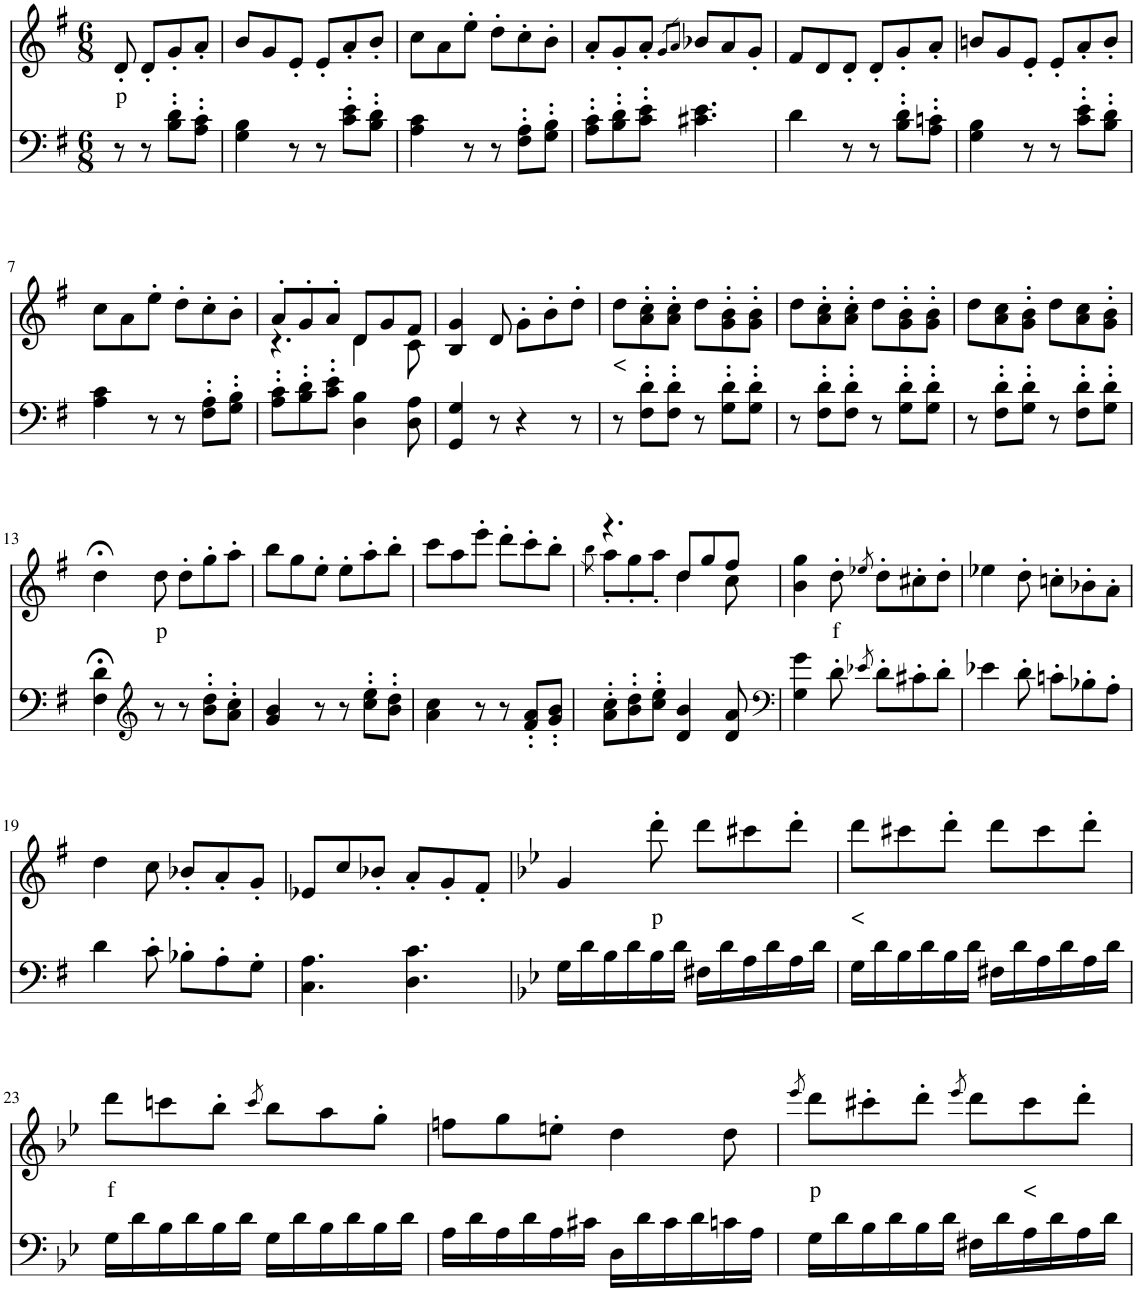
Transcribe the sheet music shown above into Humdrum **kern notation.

**kern	**kern	**text
*part2	*part1	*part1
*staff2	*staff1	*staff1
*I"Piano	*I"Piano	*
*I'Pno	*I'Pno	*
*clefF4	*clefG2	*
*k[f#]	*k[f#]	*
*G:	*G:	*
*M6/8	*M6/8	*
=1	=1	=1
!	!	!LO:LY:b
8r	8d'/	p
8r	8d'/L	.
8B\' 8d\'L	8g'/	.
8A\' 8c\'J	8a'/J	.
=2	=2	=2
4G\ 4B\	8b/L	.
.	8g/	.
8r	8e'/J	.
8r	8e'/L	.
8c\' 8e\'L	8a'/	.
8B\' 8d\'J	8b'/J	.
=3	=3	=3
4A\ 4c\	8cc\L	.
.	8a\	.
8r	8ee'\J	.
8r	8dd'\L	.
8F#\' 8A\'L	8cc'\	.
8G\' 8B\'J	8b'\J	.
=4	=4	=4
8A\' 8c\'L	8a'/L	.
8B\' 8d\'	8g'/	.
8c\' 8e\'J	8a'/J	.
.	8qg/L	.
.	8qa/J	.
4.c#X\ 4.e\	8b-X/L	.
.	8a/	.
.	8g'/J	.
=5	=5	=5
4d\	8f#/L	.
.	8d/	.
8r	8d'/J	.
8r	8d'/L	.
8B\' 8d\'L	8g'/	.
8A\' 8cn\'J	8a'/J	.
=6	=6	=6
4G\ 4B\	8bn/L	.
.	8g/	.
8r	8e'/J	.
8r	8e'/L	.
8c\' 8e\'L	8a'/	.
8B\' 8d\'J	8b'/J	.
!!LO:LB:g=z
=7	=7	=7
4A\ 4c\	8cc\L	.
.	8a\	.
8r	8ee'\J	.
8r	8dd'\L	.
8F#\' 8A\'L	8cc'\	.
8G\' 8B\'J	8b'\J	.
=8	=8	=8
*	*^	*
8A\' 8c\'L	8a'/L	4.r	.
8B\' 8d\'	8g'/	.	.
8c\' 8e\'J	8a'/J	.	.
4D\ 4B\	8d/L	4d\	.
.	8g/	.	.
8D\ 8A\	8f#/J	8c\	.
*	*v	*v	*
=9	=9	=9
4GG/ 4G/	4B/ 4g/	.
8r	8d/	.
4r	8g'\L	.
.	8b'\	.
8r	8dd'\J	.
=10	=10	=10
!	!	!LO:LY:b
8r	8dd\L	<
8F#\' 8d\'L	8a\' 8cc\'	.
8F#\' 8d\'J	8a\' 8cc\'J	.
8r	8dd\L	.
8G\' 8d\'L	8g\' 8b\'	.
8G\' 8d\'J	8g\' 8b\'J	.
=11	=11	=11
8r	8dd\L	.
8F#\' 8d\'L	8a\' 8cc\'	.
8F#\' 8d\'J	8a\' 8cc\'J	.
8r	8dd\L	.
8G\' 8d\'L	8g\' 8b\'	.
8G\' 8d\'J	8g\' 8b\'J	.
=12	=12	=12
8r	8dd\L	.
8F#\' 8d\'L	8a\ 8cc\	.
8G\' 8d\'J	8g\' 8b\'J	.
8r	8dd\L	.
8F#\' 8d\'L	8a\ 8cc\	.
8G\' 8d\'J	8g\' 8b\'J	.
!!LO:LB:g=z
=13	=13	=13
4F#\;< 4d\;<	4dd;<\	.
*clefG2	*	*
!	!	!LO:LY:b
8r	8dd\	p
8r	8dd'\L	.
8b\' 8dd\'L	8gg'\	.
8a\' 8cc\'J	8aa'\J	.
=14	=14	=14
4g/ 4b/	8bb\L	.
.	8gg\	.
8r	8ee'\J	.
8r	8ee'\L	.
8cc\' 8ee\'L	8aa'\	.
8b\' 8dd\'J	8bb'\J	.
=15	=15	=15
4a\ 4cc\	8ccc\L	.
.	8aa\	.
8r	8eee'\J	.
8r	8ddd'\L	.
8f#/' 8a/'L	8ccc'\	.
8g/' 8b/'J	8bb'\J	.
=16	=16	=16
*	*^	*
.	.	8qbb\	.
8a\' 8cc\'L	4.r	8aa'\L	.
8b\' 8dd\'	.	8gg'\	.
8cc\' 8ee\'J	.	8aa'\J	.
4d/ 4b/	8dd/L	4dd\	.
.	8gg/	.	.
8d/ 8a/	8ff#/J	8cc\	.
*	*v	*v	*
=17	=17	=17
*clefF4	*	*
4G\ 4g\	4b\ 4gg\	.
!	!	!LO:LY:b
8d'\	8dd'\	f
8qe-X/	8qee-X/	.
8d'\L	8dd'\L	.
8c#X'\	8cc#X'\	.
8d'\J	8dd'\J	.
=18	=18	=18
4e-X\	4ee-X\	.
8d'\	8dd'\	.
8cn'\L	8ccn'\L	.
8B-X'\	8b-X'\	.
8A'\J	8a'\J	.
!!LO:LB:g=z
=19	=19	=19
4d\	4dd\	.
8c'\	8cc\	.
8B-X'\L	8b-X'/L	.
8A'\	8a'/	.
8G'\J	8g'/J	.
=20	=20	=20
4.C\ 4.A\	8e-X/L	.
.	8cc/	.
.	8b-X'/J	.
4.D\ 4.c\	8a'/L	.
.	8g'/	.
.	8f#'/J	.
=21	=21	=21
*k[b-e-]	*k[b-e-]	*
*g:	*g:	*
16G\LL	4g/	.
16d\	.	.
16B-\	.	.
16d\	.	.
!	!	!LO:LY:b
16B-\	8ddd'\	p
16d\JJ	.	.
16F#X\LL	8ddd\L	.
16d\	.	.
16A\	8ccc#X\	.
16d\	.	.
16A\	8ddd'\J	.
16d\JJ	.	.
=22	=22	=22
!	!	!LO:LY:b
16G\LL	8ddd\L	<
16d\	.	.
16B-\	8ccc#X\	.
16d\	.	.
16B-\	8ddd'\J	.
16d\JJ	.	.
16F#X\LL	8ddd\L	.
16d\	.	.
16A\	8ccc#\	.
16d\	.	.
16A\	8ddd'\J	.
16d\JJ	.	.
!!LO:LB:g=z
=23	=23	=23
!	!	!LO:LY:b
16G\LL	8ddd\L	f
16d\	.	.
16B-\	8cccn\	.
16d\	.	.
16B-\	8bb-'\J	.
16d\JJ	.	.
.	8qccc/	.
16G\LL	8bb-\L	.
16d\	.	.
16B-\	8aa\	.
16d\	.	.
16B-\	8gg'\J	.
16d\JJ	.	.
=24	=24	=24
16A\LL	8ffn\L	.
16d\	.	.
16A\	8gg\	.
16d\	.	.
16A\	8een'\J	.
16c#X\JJ	.	.
16D\LL	4dd\	.
16d\	.	.
16c#\	.	.
16d\	.	.
16cn\	8dd\	.
16A\JJ	.	.
=25	=25	=25
.	8qeee-/	.
!	!	!LO:LY:b
16G\LL	8ddd\L	p
16d\	.	.
16B-\	8ccc#X'\	.
16d\	.	.
16B-\	8ddd'\J	.
16d\JJ	.	.
.	8qeee-/	.
16F#X\LL	8ddd\L	.
16d\	.	.
!	!	!LO:LY:b
16A\	8ccc#\	<
16d\	.	.
16A\	8ddd'\J	.
16d\JJ	.	.
=	=	=
*-	*-	*-
